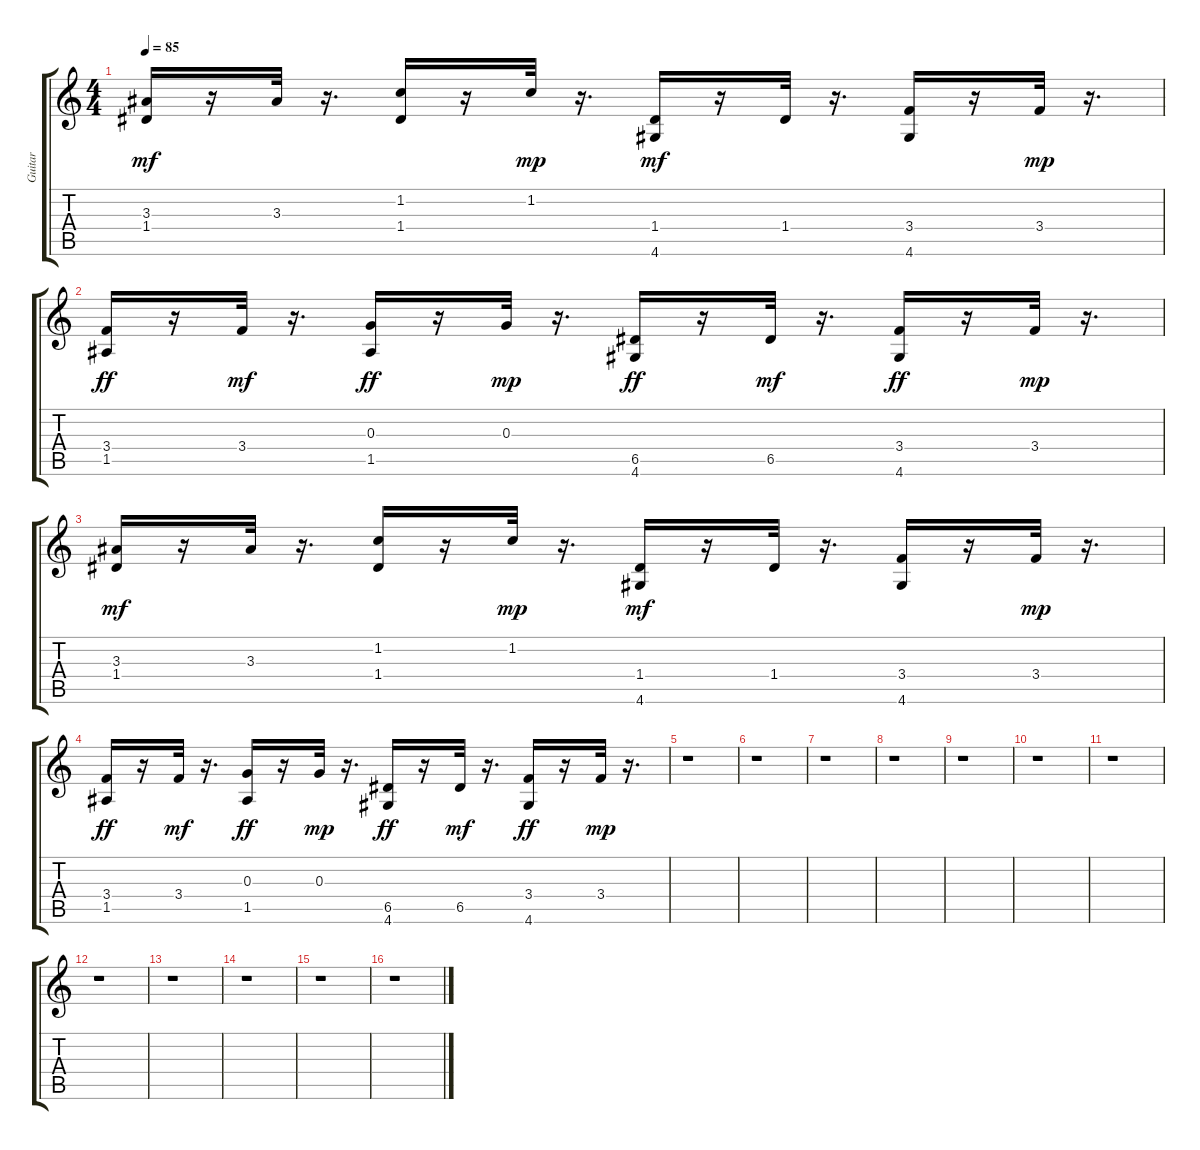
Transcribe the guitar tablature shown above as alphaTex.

\track ("Guitar" "Guitar") {instrument acousticguitarsteel}
\staff {score tabs}
\tuning (E4 B3 G3 D3 A2 E2) {hide}
\ts (4 4)
\tempo 85
\clef g2
\ks c
(3.3 1.4).16{dy mf} r.16 3.3.32 r.16{d} (1.2 1.4).16 r.16 1.2.32{dy mp} r.16{d} (1.4 4.6).16{dy mf} r.16 1.4.32 r.16{d} (3.4 4.6).16 r.16 3.4.32{dy mp} r.16{d} |
(3.4 1.5).16{dy ff} r.16 3.4.32{dy mf} r.16{d} (0.3 1.5).16{dy ff} r.16 0.3.32{dy mp} r.16{d} (6.5 4.6).16{dy ff} r.16 6.5.32{dy mf} r.16{d} (3.4 4.6).16{dy ff} r.16 3.4.32{dy mp} r.16{d} |
(3.3 1.4).16{dy mf} r.16 3.3.32 r.16{d} (1.2 1.4).16 r.16 1.2.32{dy mp} r.16{d} (1.4 4.6).16{dy mf} r.16 1.4.32 r.16{d} (3.4 4.6).16 r.16 3.4.32{dy mp} r.16{d} |
(3.4 1.5).16{dy ff} r.16 3.4.32{dy mf} r.16{d} (0.3 1.5).16{dy ff} r.16 0.3.32{dy mp} r.16{d} (6.5 4.6).16{dy ff} r.16 6.5.32{dy mf} r.16{d} (3.4 4.6).16{dy ff} r.16 3.4.32{dy mp} r.16{d} |
r.1 |
r.1 |
r.1 |
r.1 |
r.1 |
r.1 |
r.1 |
r.1 |
r.1 |
r.1 |
r.1 |
r.1
